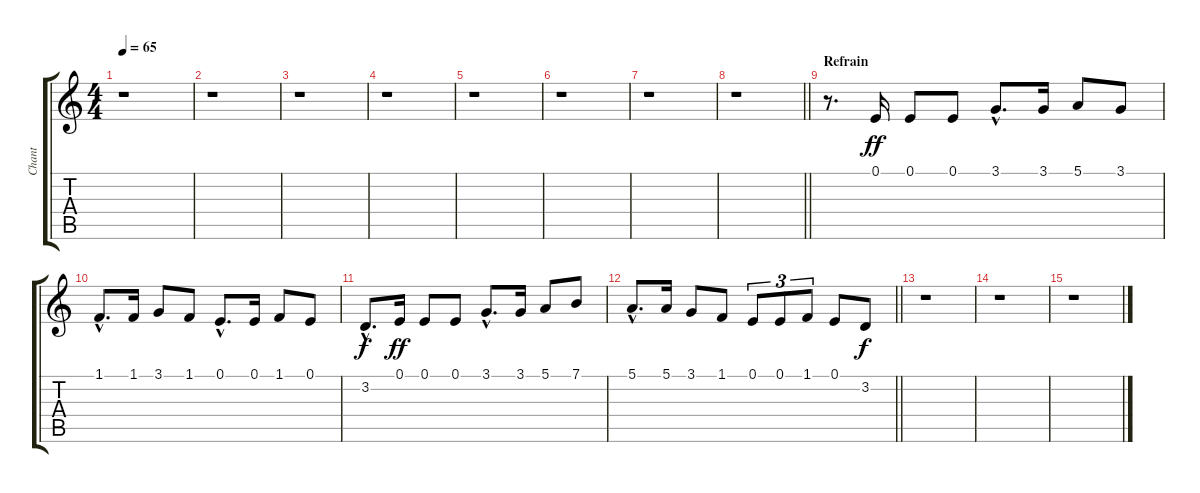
\track ("Chant" "Chant") {instrument flute}
\staff {score tabs}
\tuning (E4 B3 G3 D3 A2 E2) {hide}
\ts (4 4)
\tempo 65
\clef g2
\ks c
r.1{dy f} |
r.1 |
r.1 |
r.1 |
r.1 |
r.1 |
r.1 |
\barLineRight lightlight
r.1 |
\section ("" "Refrain")
r.8{d} 0.1.16{dy ff} 0.1.8 0.1.8 3.1{hac}.8{d} 3.1.16 5.1.8 3.1.8 |
1.1{hac}.8{d} 1.1.16 3.1.8 1.1.8 0.1{hac}.8{d} 0.1.16 1.1.8 0.1.8 |
3.2{hac}.8{d dy f} 0.1.16{dy ff} 0.1.8 0.1.8 3.1{hac}.8{d} 3.1.16 5.1.8 7.1.8 |
\barLineRight lightlight
5.1{hac}.8{d} 5.1.16 3.1.8 1.1.8 0.1.8{tu (3 2)} 0.1.8{tu (3 2)} 1.1.8{tu (3 2)} 0.1.8 3.2.8{dy f} |
r.1 |
r.1 |
r.1
